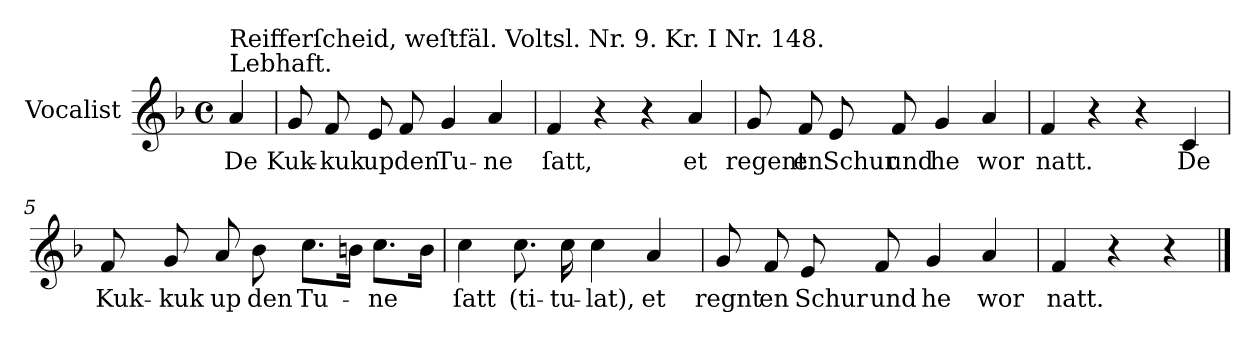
**kern	**text
*part1	*part1
*staff1	*staff1
*I"Vocalist	*
*k[b-]	*
*F:	*
*M4/4	*
*met(c)	*
=	=
!LO:TX:a:t=Lebhaft.	!
!LO:TX:a:t=Reifferſcheid, weſtfäl. Voltsl. Nr. 9. Kr. I Nr. 148.	!
4a	De
=1	=1
8g	Kuk-
8f	-kuk
8e	up
8f	den
4g	Tu-
4a	-ne
=2	=2
4f	ſatt,
4r	.
4r	.
4a	et
=3	=3
8g	regent
8f	en
8e	Schur
8f	und
4g	he
4a	wor
=4	=4
4f	natt.
4r	.
4r	.
4c	De
=5	=5
8f	Kuk-
8g	-kuk
8a	up
8b-	den
8.ccL	Tu-
16bnJk	.
8.ccL	-ne
16bJk	.
=6	=6
4cc	ſatt
8.cc	(ti-
16cc	-tu-
4cc	-lat),
4a	et
=7	=7
8g	regnt
8f	en
8e	Schur
8f	und
4g	he
4a	wor
=8	=8
4f	natt.
4r	.
4r	.
==	==
*-	*-
